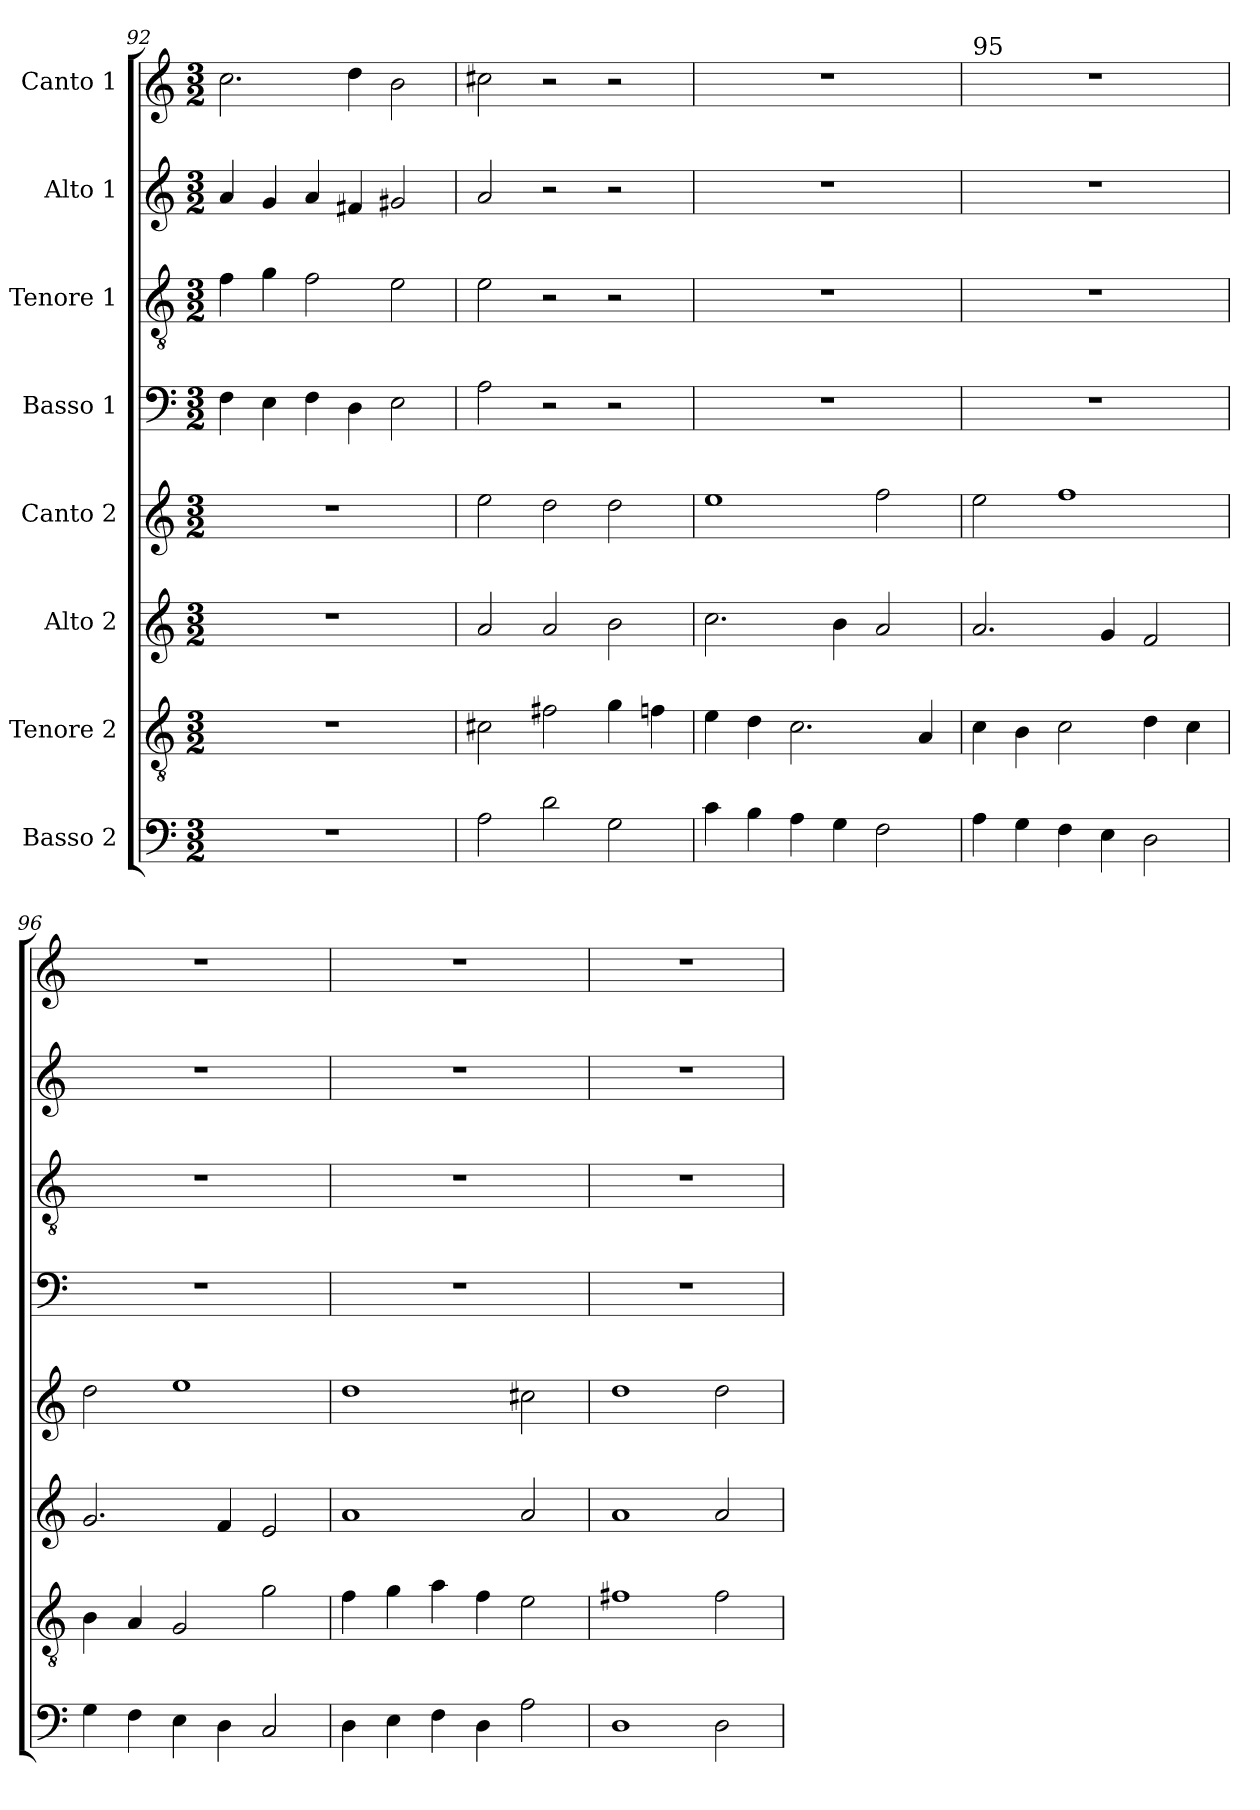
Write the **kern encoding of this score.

**kern	**kern	**kern	**kern	**kern	**kern	**kern	**kern
*part8	*part7	*part6	*part5	*part4	*part3	*part2	*part1
*staff8	*staff7	*staff6	*staff5	*staff4	*staff3	*staff2	*staff1
*I"Basso 2	*I"Tenore 2	*I"Alto 2	*I"Canto 2	*I"Basso 1	*I"Tenore 1	*I"Alto 1	*I"Canto 1
*clefF4	*clefGv2	*clefG2	*clefG2	*clefF4	*clefGv2	*clefG2	*clefG2
*k[]	*k[]	*k[]	*k[]	*k[]	*k[]	*k[]	*k[]
*M3/2	*M3/2	*M3/2	*M3/2	*M3/2	*M3/2	*M3/2	*M3/2
=92	=92	=92	=92	=92	=92	=92	=92
1.r	1.r	1.r	1.r	4F\	4f\	4a/	2.cc\
.	.	.	.	4E\	4g\	4g/	.
.	.	.	.	4F\	2f\	4a/	.
.	.	.	.	4D\	.	4f#X/	4dd\
.	.	.	.	2E\	2e\	2g#X/	2b\
=93	=93	=93	=93	=93	=93	=93	=93
2A\	2c#X\	2a/	2ee\	2A\	2e\	2a/	2cc#X\
2d\	2f#X\	2a/	2dd\	2r	2r	2r	2r
2G\	4g\	2b\	2dd\	2r	2r	2r	2r
.	4fn\	.	.	.	.	.	.
=94	=94	=94	=94	=94	=94	=94	=94
4c\	4e\	2.cc\	1ee	1.r	1.r	1.r	1.r
4B\	4d\	.	.	.	.	.	.
4A\	2.c\	.	.	.	.	.	.
4G\	.	4b\	.	.	.	.	.
2F\	.	2a/	2ff\	.	.	.	.
.	4A/	.	.	.	.	.	.
=95	=95	=95	=95	=95	=95	=95	=95
!	!	!	!	!	!	!	!LO:TX:a:t=95
4A\	4c\	2.a/	2ee\	1.r	1.r	1.r	1.r
4G\	4B\	.	.	.	.	.	.
4F\	2c\	.	1ff	.	.	.	.
4E\	.	4g/	.	.	.	.	.
2D\	4d\	2f/	.	.	.	.	.
.	4c\	.	.	.	.	.	.
!!LO:LB:g=z
=96	=96	=96	=96	=96	=96	=96	=96
4G\	4B\	2.g/	2dd\	1.r	1.r	1.r	1.r
4F\	4A/	.	.	.	.	.	.
4E\	2G/	.	1ee	.	.	.	.
4D\	.	4f/	.	.	.	.	.
2C/	2g\	2e/	.	.	.	.	.
=97	=97	=97	=97	=97	=97	=97	=97
4D\	4f\	1a	1dd	1.r	1.r	1.r	1.r
4E\	4g\	.	.	.	.	.	.
4F\	4a\	.	.	.	.	.	.
4D\	4f\	.	.	.	.	.	.
2A\	2e\	2a/	2cc#X\	.	.	.	.
=98	=98	=98	=98	=98	=98	=98	=98
1D	1f#X	1a	1dd	1.r	1.r	1.r	1.r
2D\	2f#\	2a/	2dd\	.	.	.	.
=	=	=	=	=	=	=	=
*-	*-	*-	*-	*-	*-	*-	*-
